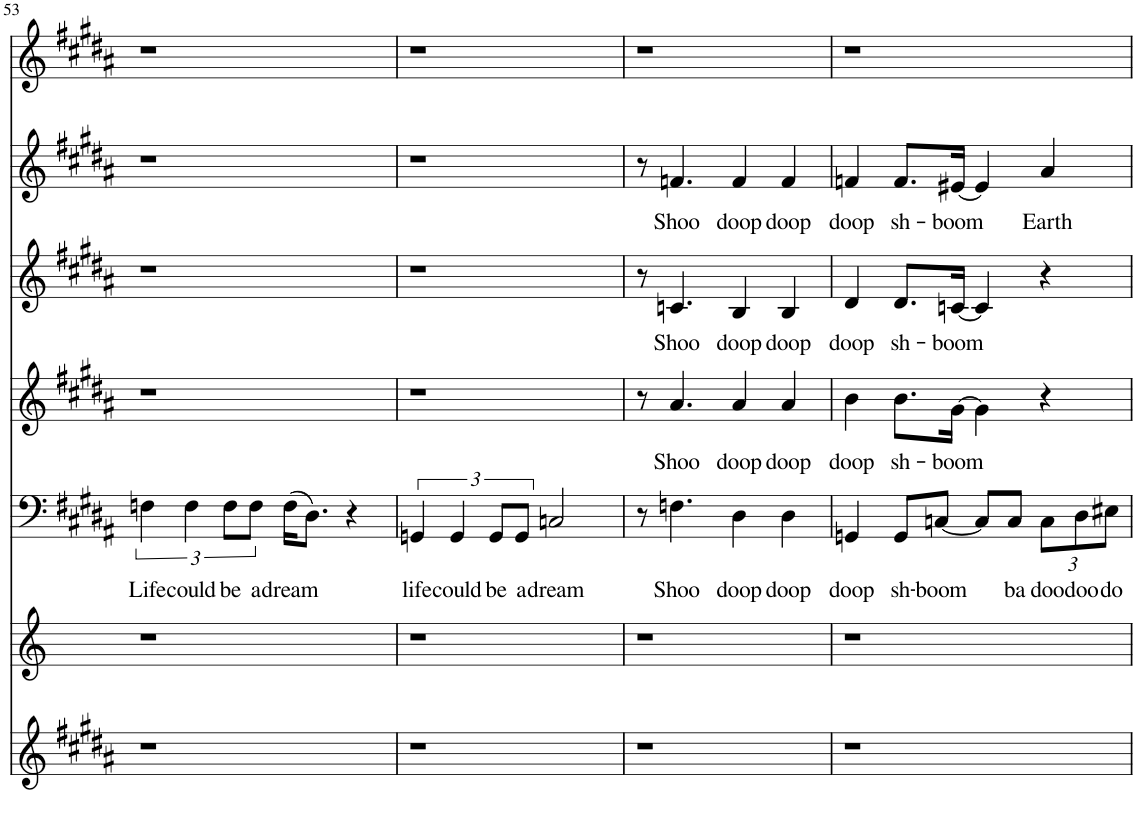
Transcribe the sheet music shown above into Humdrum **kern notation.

**kern	**kern	**kern	**text	**kern	**text	**kern	**text	**kern	**text	**kern
*part7	*part6	*part5	*part5	*part4	*part4	*part3	*part3	*part2	*part2	*part1
*staff7	*staff6	*staff5	*staff5	*staff4	*staff4	*staff3	*staff3	*staff2	*staff2	*staff1
*I"Piano	*I"Piano	*I"Bass	*	*I"Tenor	*	*I"Alto	*	*I"Soprano	*	*I"Piano
*I'Pno	*I'Pno	*	*	*	*	*	*	*	*	*I'Pno
!!LO:PB:g=z
*clefG2	*clefG2	*clefF4	*	*clefG2	*	*clefG2	*	*clefG2	*	*clefG2
*k[f#c#g#d#a#]	*k[]	*k[f#c#g#d#a#]	*	*k[f#c#g#d#a#]	*	*k[f#c#g#d#a#]	*	*k[f#c#g#d#a#]	*	*k[f#c#g#d#a#]
*B:	*	*B:	*	*B:	*	*B:	*	*B:	*	*B:
*M4/4	*M4/4	*M4/4	*	*M4/4	*	*M4/4	*	*M4/4	*	*M4/4
=53	=53	=53	=53	=53	=53	=53	=53	=53	=53	=53
!	!	!	!LO:LY:b	!	!	!	!	!	!	!
1r	1r	6Fn\	Life	1r	.	1r	.	1r	.	1r
!	!	!	!LO:LY:b	!	!	!	!	!	!	!
.	.	6F\	could	.	.	.	.	.	.	.
!	!	!	!LO:LY:b	!	!	!	!	!	!	!
.	.	12F\L	be	.	.	.	.	.	.	.
!	!	!	!LO:LY:b	!	!	!	!	!	!	!
.	.	12F\J	a	.	.	.	.	.	.	.
!	!	!	!LO:LY:b	!	!	!	!	!	!	!
.	.	(16F\KL	dream	.	.	.	.	.	.	.
.	.	8.D#\J)	.	.	.	.	.	.	.	.
.	.	4r	.	.	.	.	.	.	.	.
=54	=54	=54	=54	=54	=54	=54	=54	=54	=54	=54
!	!	!	!LO:LY:b	!	!	!	!	!	!	!
1r	1r	6GGn/	life	1r	.	1r	.	1r	.	1r
!	!	!	!LO:LY:b	!	!	!	!	!	!	!
.	.	6GG/	could	.	.	.	.	.	.	.
!	!	!	!LO:LY:b	!	!	!	!	!	!	!
.	.	12GG/L	be	.	.	.	.	.	.	.
!	!	!	!LO:LY:b	!	!	!	!	!	!	!
.	.	12GG/J	a	.	.	.	.	.	.	.
!	!	!	!LO:LY:b	!	!	!	!	!	!	!
.	.	2Cn/	dream	.	.	.	.	.	.	.
=55	=55	=55	=55	=55	=55	=55	=55	=55	=55	=55
1r	1r	8r	.	8r	.	8r	.	8r	.	1r
!	!	!	!LO:LY:b	!	!LO:LY:b	!	!LO:LY:b	!	!LO:LY:b	!
.	.	4.Fn\	Shoo	4.a#/	Shoo	4.cn/	Shoo	4.fn/	Shoo	.
!	!	!	!LO:LY:b	!	!LO:LY:b	!	!LO:LY:b	!	!LO:LY:b	!
.	.	4D#\	doop	4a#/	doop	4B/	doop	4f/	doop	.
!	!	!	!LO:LY:b	!	!LO:LY:b	!	!LO:LY:b	!	!LO:LY:b	!
.	.	4D#\	doop	4a#/	doop	4B/	doop	4f/	doop	.
=56	=56	=56	=56	=56	=56	=56	=56	=56	=56	=56
!	!	!	!LO:LY:b	!	!LO:LY:b	!	!LO:LY:b	!	!LO:LY:b	!
1r	1r	4GGn/	doop	4b\	doop	4d#/	doop	4fn/	doop	1r
!	!	!	!LO:LY:b	!	!LO:LY:b	!	!LO:LY:b	!	!LO:LY:b	!
.	.	8GG/L	sh-	8.b\L	sh-	8.d#/L	sh-	8.f/L	sh-	.
!	!	!	!LO:LY:b	!	!	!	!	!	!	!
.	.	[8Cn/J	-boom	.	.	.	.	.	.	.
!	!	!	!	!	!LO:LY:b	!	!LO:LY:b	!	!LO:LY:b	!
.	.	.	.	[16g#\Jk	-boom	[16cn/Jk	-boom	[16e#X/Jk	-boom	.
.	.	8C/L]	.	4g#\]	.	4c/]	.	4e#/]	.	.
!	!	!	!LO:LY:b	!	!	!	!	!	!	!
.	.	8C/J	ba	.	.	.	.	.	.	.
*	*	*Xbrackettup	*	*	*	*	*	*	*	*
!	!	!	!LO:LY:b	!	!	!	!	!	!LO:LY:b	!
.	.	12C\L	doo	4r	.	4r	.	4a#/	Earth	.
!	!	!	!LO:LY:b	!	!	!	!	!	!	!
.	.	12D#\	doo	.	.	.	.	.	.	.
!	!	!	!LO:LY:b	!	!	!	!	!	!	!
.	.	12E#X\J	do	.	.	.	.	.	.	.
=	=	=	=	=	=	=	=	=	=	=
*-	*-	*-	*-	*-	*-	*-	*-	*-	*-	*-
